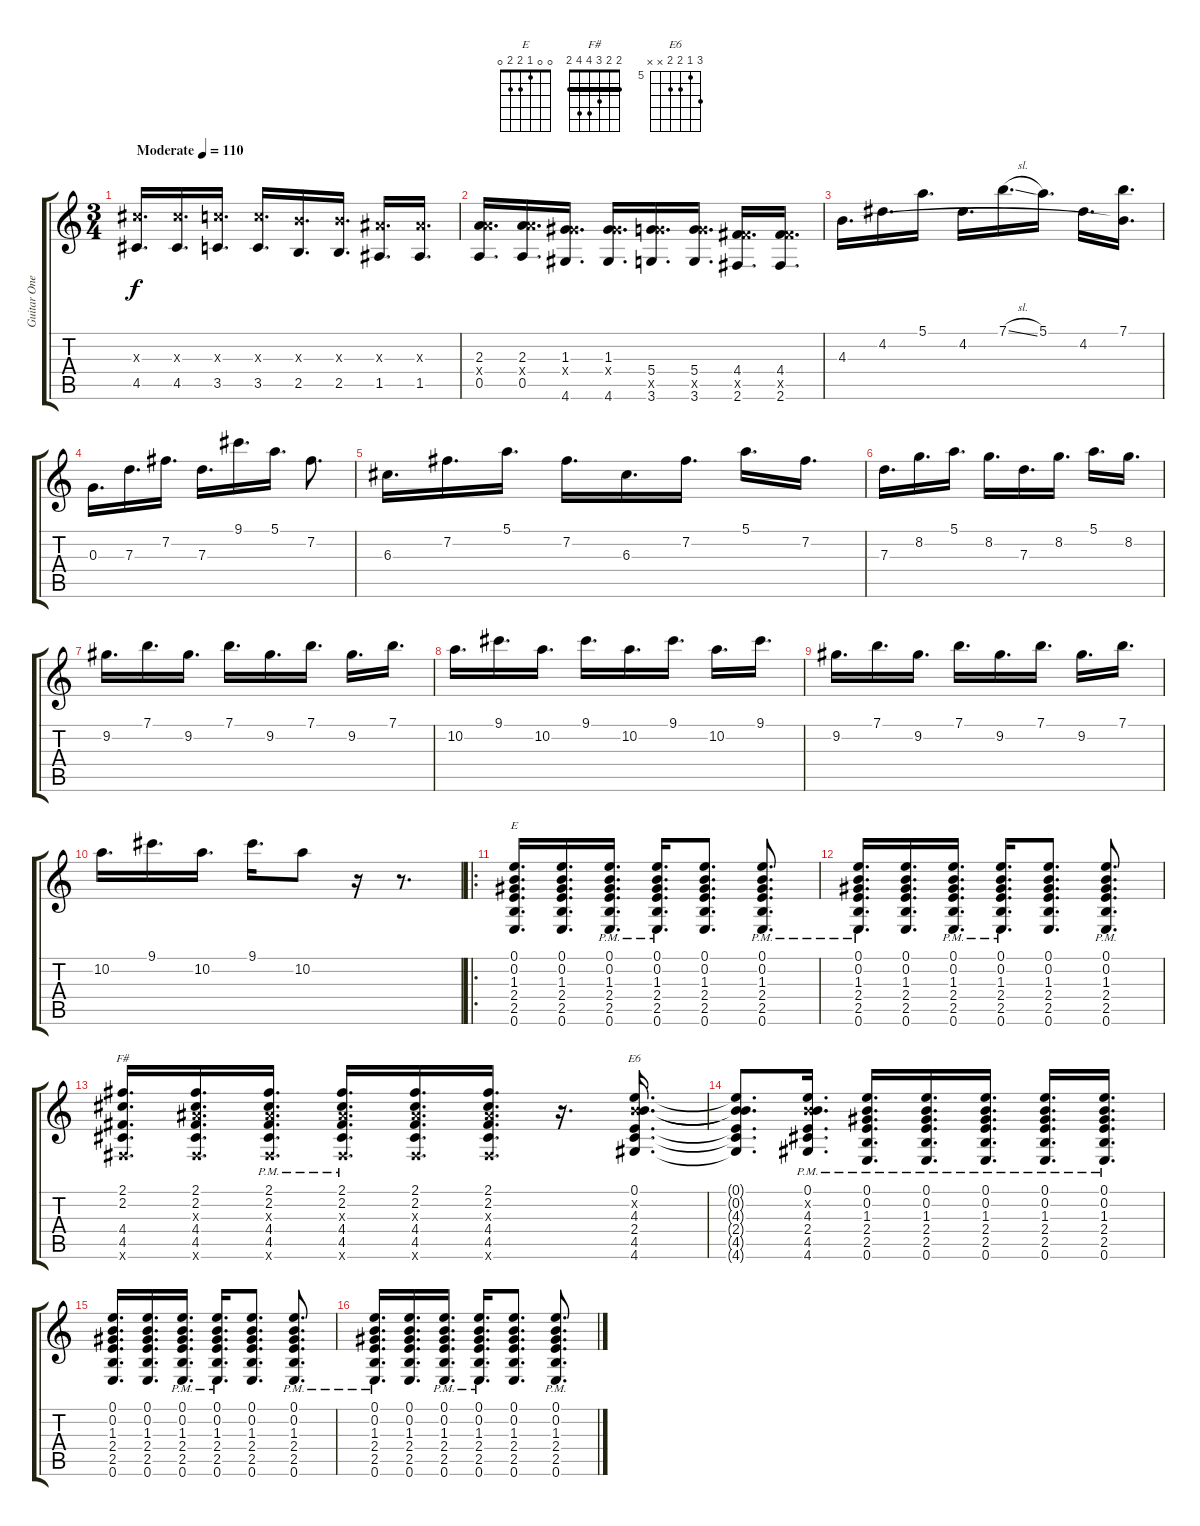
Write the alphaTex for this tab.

\track ("Guitar One" "Guitar One") {mute instrument electricguitarjazz}
\staff {score tabs}
\tuning (E4 B3 G3 D3 A2 E2) {hide}
\chord ("E" 0 0 1 2 2 0)
\chord ("F#" 2 2 3 4 4 2) {barre 2}
\chord ("E6" 7 5 6 6 x x) {firstfret 5}
\ts (3 4)
\tempo (110 "Moderate")
\clef g2
\ks c
(6.3{x} 4.5).16{d dy f instrument electricguitarjazz} (6.3{x} 4.5).16{d} (5.3{x} 3.5).16{d} (5.3{x} 3.5).16{d} (4.3{x} 2.5).16{d} (4.3{x} 2.5).16{d} (3.3{x} 1.5).16{d} (3.3{x} 1.5).16{d} |
(2.3 7.4{x} 0.5).16{d} (2.3 7.4{x} 0.5).16{d} (1.3 6.4{x} 4.6).16{d} (1.3 6.4{x} 4.6).16{d} (5.4 10.5{x} 3.6).16{d} (5.4 10.5{x} 3.6).16{d} (4.4 9.5{x} 2.6).16{d} (4.4 9.5{x} 2.6).16{d} |
4.3.16{d} 4.2.16{d} 5.1.16{d} 4.2.16{d} 7.1{sl}.16{d} 5.1.16{d} 4.2.16{d} (7.1 4.3{t}).16{d} |
0.3.16{d} 7.3.16{d} 7.2.16{d} 7.3.16{d} 9.1.16{d} 5.1.16{d} 7.2.8{d} |
6.3.16{d} 7.2.16{d} 5.1.16{d} 7.2.16{d} 6.3.16{d} 7.2.16{d} 5.1.16{d} 7.2.16{d} |
7.3.16{d} 8.2.16{d} 5.1.16{d} 8.2.16{d} 7.3.16{d} 8.2.16{d} 5.1.16{d} 8.2.16{d} |
9.2.16{d} 7.1.16{d} 9.2.16{d} 7.1.16{d} 9.2.16{d} 7.1.16{d} 9.2.16{d} 7.1.16{d} |
10.2.16{d} 9.1.16{d} 10.2.16{d} 9.1.16{d} 10.2.16{d} 9.1.16{d} 10.2.16{d} 9.1.16{d} |
9.2.16{d} 7.1.16{d} 9.2.16{d} 7.1.16{d} 9.2.16{d} 7.1.16{d} 9.2.16{d} 7.1.16{d} |
10.2.16{d} 9.1.16{d} 10.2.16{d} 9.1.16{d} 10.2.8 r.16 r.8{d} |
\ro
(0.1 0.2 1.3 2.4 2.5 0.6).16{d ch "E"} (0.1 0.2 1.3 2.4 2.5 0.6).16{d} (0.1{pm} 0.2{pm} 1.3{pm} 2.4{pm} 2.5{pm} 0.6{pm}).16{d} (0.1{pm} 0.2{pm} 1.3{pm} 2.4{pm} 2.5{pm} 0.6{pm}).16{d} (0.1 0.2 1.3 2.4 2.5 0.6).8{d} (0.1{pm} 0.2{pm} 1.3{pm} 2.4{pm} 2.5{pm} 0.6{pm}).8{d} |
(0.1{pm} 0.2{pm} 1.3{pm} 2.4{pm} 2.5{pm} 0.6{pm}).16{d} (0.1 0.2 1.3 2.4 2.5 0.6).16{d} (0.1{pm} 0.2{pm} 1.3{pm} 2.4{pm} 2.5{pm} 0.6{pm}).16{d} (0.1{pm} 0.2{pm} 1.3{pm} 2.4{pm} 2.5{pm} 0.6{pm}).16{d} (0.1 0.2 1.3 2.4 2.5 0.6).8{d} (0.1{pm} 0.2{pm} 1.3{pm} 2.4{pm} 2.5{pm} 0.6{pm}).8{d} |
(2.1 2.2 4.4 4.5 2.6{x}).16{d ch "F#"} (2.1 2.2 3.3{x} 4.4 4.5 2.6{x}).16{d} (2.1{pm} 2.2{pm} 3.3{pm x} 4.4{pm} 4.5{pm} 2.6{pm x}).16{d} (2.1{pm} 2.2{pm} 3.3{pm x} 4.4{pm} 4.5{pm} 2.6{pm x}).16{d} (2.1 2.2 3.3{x} 4.4 4.5 2.6{x}).16{d} (2.1 2.2 3.3{x} 4.4 4.5 2.6{x}).16{d} r.16{d} (0.1 0.2{x} 4.3 2.4 4.5 4.6).16{d ch "E6"} |
(0.1{t} 0.2{t} 4.3{t} 2.4{t} 4.5{t} 4.6{t}).8{d} (0.1{pm} 0.2{x} 4.3{pm} 2.4{pm} 4.5{pm} 4.6{pm}).16{d} (0.1{pm} 0.2{pm} 1.3{pm} 2.4{pm} 2.5{pm} 0.6{pm}).16{d} (0.1{pm} 0.2{pm} 1.3{pm} 2.4{pm} 2.5{pm} 0.6{pm}).16{d} (0.1{pm} 0.2{pm} 1.3{pm} 2.4{pm} 2.5{pm} 0.6{pm}).16{d} (0.1{pm} 0.2{pm} 1.3{pm} 2.4{pm} 2.5{pm} 0.6{pm}).16{d} (0.1{pm} 0.2{pm} 1.3{pm} 2.4{pm} 2.5{pm} 0.6{pm}).16{d} |
(0.1 0.2 1.3 2.4 2.5 0.6).16{d} (0.1 0.2 1.3 2.4 2.5 0.6).16{d} (0.1{pm} 0.2{pm} 1.3{pm} 2.4{pm} 2.5{pm} 0.6{pm}).16{d} (0.1{pm} 0.2{pm} 1.3{pm} 2.4{pm} 2.5{pm} 0.6{pm}).16{d} (0.1 0.2 1.3 2.4 2.5 0.6).8{d} (0.1{pm} 0.2{pm} 1.3{pm} 2.4{pm} 2.5{pm} 0.6{pm}).8{d} |
(0.1{pm} 0.2{pm} 1.3{pm} 2.4{pm} 2.5{pm} 0.6{pm}).16{d} (0.1 0.2 1.3 2.4 2.5 0.6).16{d} (0.1{pm} 0.2{pm} 1.3{pm} 2.4{pm} 2.5{pm} 0.6{pm}).16{d} (0.1{pm} 0.2{pm} 1.3{pm} 2.4{pm} 2.5{pm} 0.6{pm}).16{d} (0.1 0.2 1.3 2.4 2.5 0.6).8{d} (0.1{pm} 0.2{pm} 1.3{pm} 2.4{pm} 2.5{pm} 0.6{pm}).8{d}
